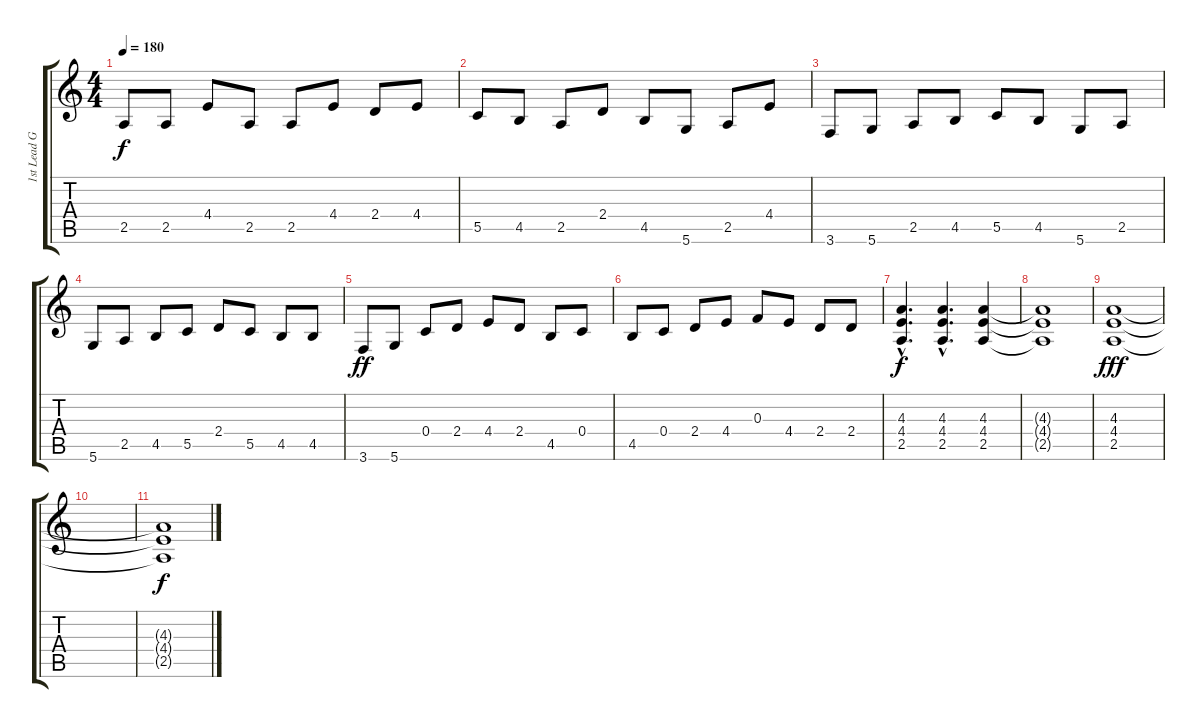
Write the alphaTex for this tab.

\track ("1st Lead Guitar" "1st Lead G") {instrument distortionguitar}
\staff {score tabs}
\tuning (D4 A3 F3 C3 G2 D2) {hide}
\ts (4 4)
\tempo 180
\clef g2
\ks c
2.5.8{dy f} 2.5.8 4.4.8 2.5.8 2.5.8 4.4.8 2.4.8 4.4.8 |
5.5.8 4.5.8 2.5.8 2.4.8 4.5.8 5.6.8 2.5.8 4.4.8 |
3.6.8 5.6.8 2.5.8 4.5.8 5.5.8 4.5.8 5.6.8 2.5.8 |
5.6.8 2.5.8 4.5.8 5.5.8 2.4.8 5.5.8 4.5.8 4.5.8 |
3.6.8{dy ff} 5.6.8 0.4.8 2.4.8 4.4.8 2.4.8 4.5.8 0.4.8 |
4.5.8 0.4.8 2.4.8 4.4.8 0.3.8 4.4.8 2.4.8 2.4.8 |
(4.3{hac} 4.4{hac} 2.5{hac}).4{d dy f} (4.3{hac} 4.4{hac} 2.5{hac}).4{d} (4.3 4.4 2.5).4 |
(4.3{t} 4.4{t} 2.5{t}).1 |
(4.3 4.4 2.5).1{dy fff} |
|
(4.3{t} 4.4{t} 2.5{t}).1{dy f}
